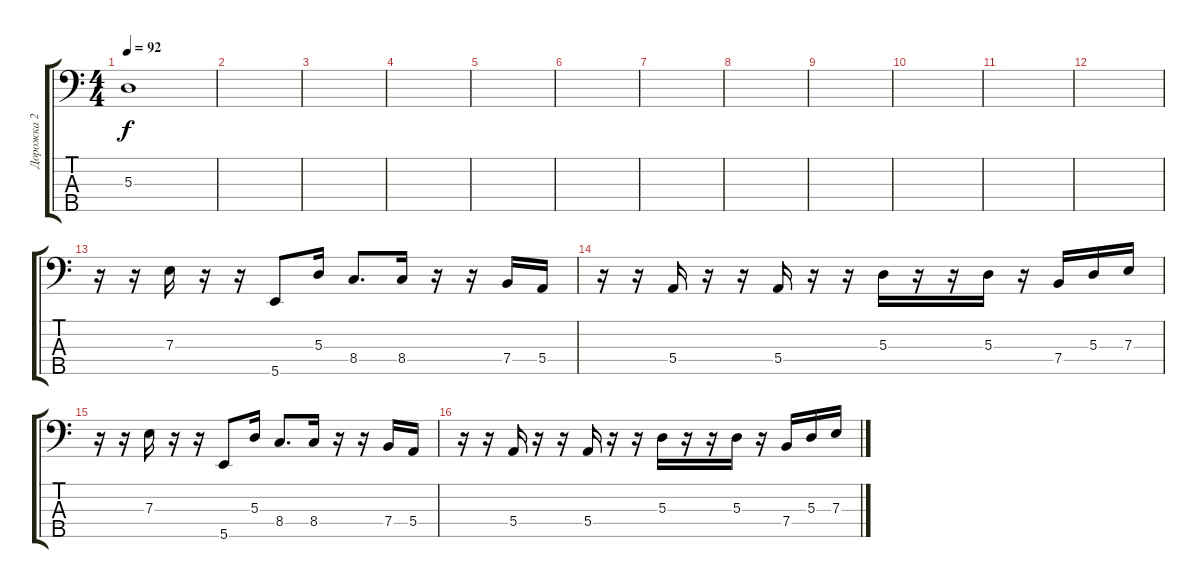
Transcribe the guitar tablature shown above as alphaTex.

\track ("Дорожка 2" "Дорожка 2") {instrument electricbassfinger}
\staff {score tabs}
\tuning (G2 D2 A1 E1 B0) {hide}
\ts (4 4)
\tempo 92
\clef f4
\ks c
5.3.1{dy f} |
|
|
|
|
|
|
|
|
|
|
|
r.16 r.16 7.3.16 r.16 r.16 5.5.8 5.3.16 8.4.8{d} 8.4.16 r.16 r.16 7.4.16 5.4.16 |
r.16 r.16 5.4.16 r.16 r.16 5.4.16 r.16 r.16 5.3.16 r.16 r.16 5.3.16 r.16 7.4.16 5.3.16 7.3.16 |
r.16 r.16 7.3.16 r.16 r.16 5.5.8 5.3.16 8.4.8{d} 8.4.16 r.16 r.16 7.4.16 5.4.16 |
r.16 r.16 5.4.16 r.16 r.16 5.4.16 r.16 r.16 5.3.16 r.16 r.16 5.3.16 r.16 7.4.16 5.3.16 7.3.16
